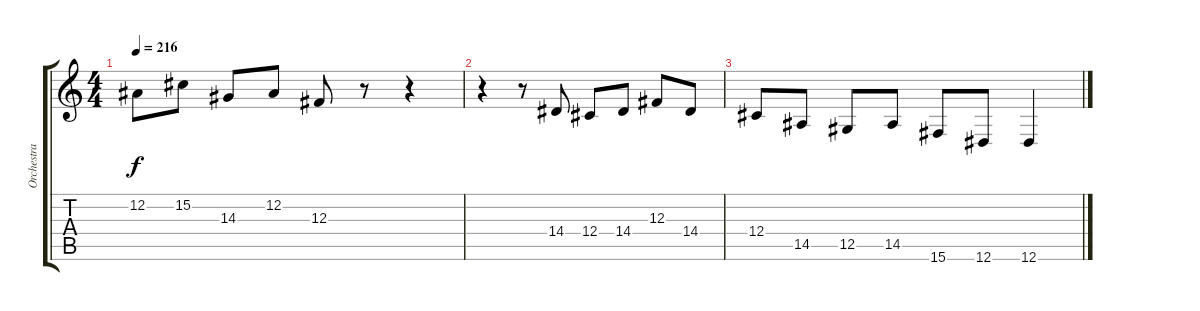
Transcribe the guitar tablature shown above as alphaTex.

\track ("Orchestra 2" "Orchestra ") {instrument stringensemble1}
\staff {score tabs}
\tuning (Eb4 Bb3 Gb3 Db3 Ab2 Eb2) {hide}
\ts (4 4)
\tempo 216
\clef g2
\ks c
12.2.8{dy f} 15.2.8 14.3.8 12.2.8 12.3.8 r.8 r.4 |
r.4 r.8 14.4.8 12.4.8 14.4.8 12.3.8 14.4.8 |
12.4.8 14.5.8 12.5.8 14.5.8 15.6.8 12.6.8 12.6.4
